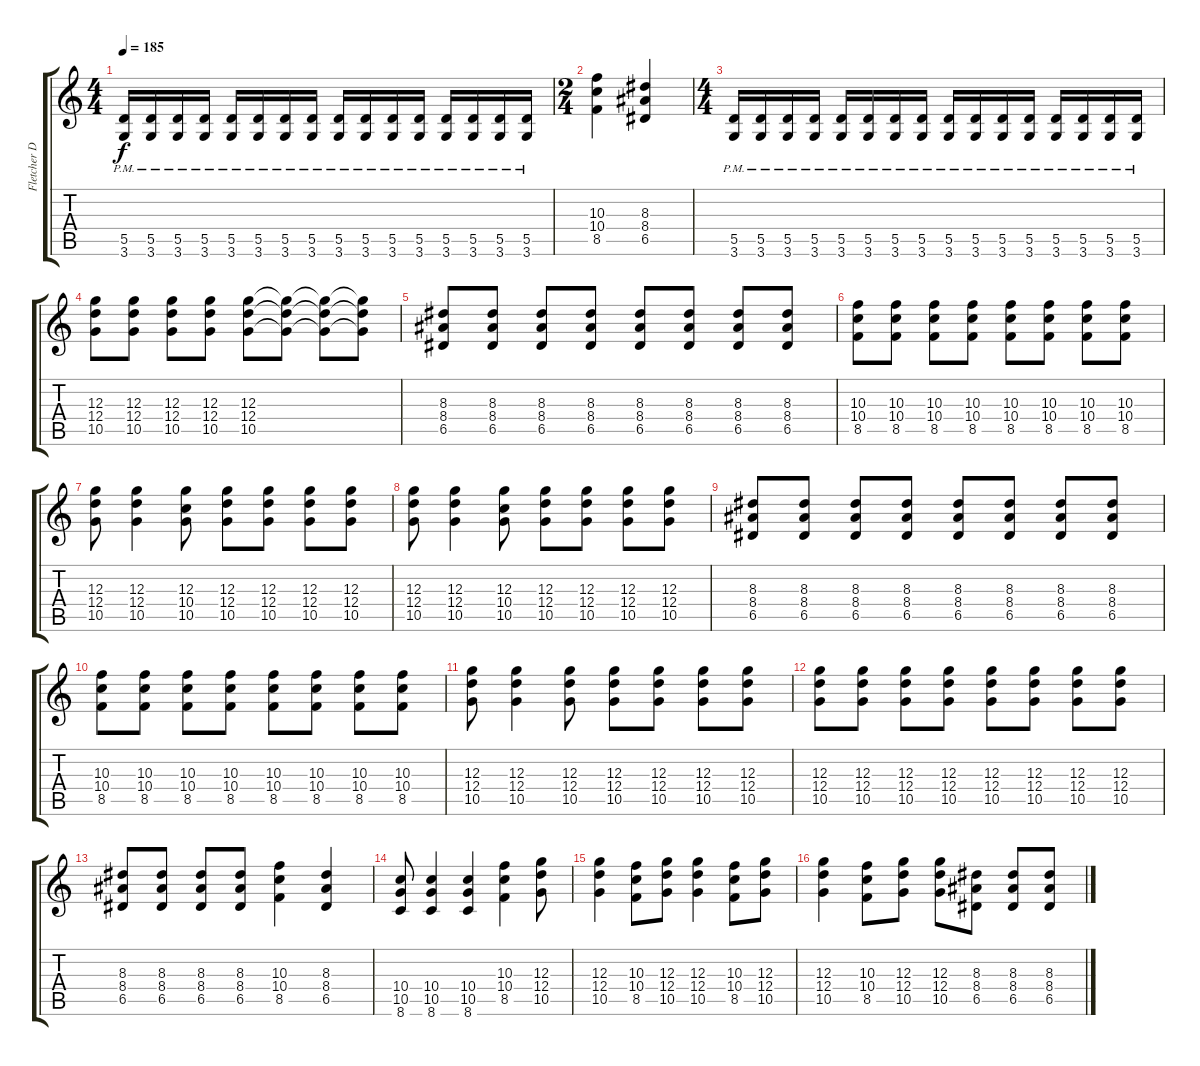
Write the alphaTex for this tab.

\track ("Fletcher Dragge" "Fletcher D") {instrument distortionguitar}
\staff {score tabs}
\tuning (E4 B3 G3 D3 A2 E2) {hide}
\ts (4 4)
\tempo 185
\clef g2
\ks c
(5.5{pm} 3.6).16{dy f} (5.5{pm} 3.6).16 (5.5{pm} 3.6).16 (5.5{pm} 3.6).16 (5.5{pm} 3.6).16 (5.5{pm} 3.6).16 (5.5{pm} 3.6).16 (5.5{pm} 3.6).16 (5.5 3.6{pm}).16 (5.5 3.6{pm}).16 (5.5 3.6{pm}).16 (5.5 3.6{pm}).16 (5.5 3.6{pm}).16 (5.5 3.6{pm}).16 (5.5 3.6{pm}).16 (5.5 3.6{pm}).16 |
\ts (2 4)
(10.3 10.4 8.5).4 (8.3 8.4 6.5).4 |
\ts (4 4)
(5.5{pm} 3.6).16 (5.5{pm} 3.6).16 (5.5{pm} 3.6).16 (5.5{pm} 3.6).16 (5.5{pm} 3.6).16 (5.5{pm} 3.6).16 (5.5{pm} 3.6).16 (5.5{pm} 3.6).16 (5.5 3.6{pm}).16 (5.5 3.6{pm}).16 (5.5 3.6{pm}).16 (5.5 3.6{pm}).16 (5.5 3.6{pm}).16 (5.5 3.6{pm}).16 (5.5 3.6{pm}).16 (5.5 3.6{pm}).16 |
(12.3 12.4 10.5).8 (12.3 12.4 10.5).8 (12.3 12.4 10.5).8 (12.3 12.4 10.5).8 (12.3 12.4 10.5).8 (12.3{t} 12.4{t} 10.5{t}).8 (12.3{t} 12.4{t} 10.5{t}).8 (12.3{t} 12.4{t} 10.5{t}).8 |
(8.3 8.4 6.5).8 (8.3 8.4 6.5).8 (8.3 8.4 6.5).8 (8.3 8.4 6.5).8 (8.3 8.4 6.5).8 (8.3 8.4 6.5).8 (8.3 8.4 6.5).8 (8.3 8.4 6.5).8 |
(10.3 10.4 8.5).8 (10.3 10.4 8.5).8 (10.3 10.4 8.5).8 (10.3 10.4 8.5).8 (10.3 10.4 8.5).8 (10.3 10.4 8.5).8 (10.3 10.4 8.5).8 (10.3 10.4 8.5).8 |
(12.3 12.4 10.5).8 (12.3 12.4 10.5).4 (12.3 10.4 10.5).8 (12.3 12.4 10.5).8 (12.3 12.4 10.5).8 (12.3 12.4 10.5).8 (12.3 12.4 10.5).8 |
(12.3 12.4 10.5).8 (12.3 12.4 10.5).4 (12.3 10.4 10.5).8 (12.3 12.4 10.5).8 (12.3 12.4 10.5).8 (12.3 12.4 10.5).8 (12.3 12.4 10.5).8 |
(8.3 8.4 6.5).8 (8.3 8.4 6.5).8 (8.3 8.4 6.5).8 (8.3 8.4 6.5).8 (8.3 8.4 6.5).8 (8.3 8.4 6.5).8 (8.3 8.4 6.5).8 (8.3 8.4 6.5).8 |
(10.3 10.4 8.5).8 (10.3 10.4 8.5).8 (10.3 10.4 8.5).8 (10.3 10.4 8.5).8 (10.3 10.4 8.5).8 (10.3 10.4 8.5).8 (10.3 10.4 8.5).8 (10.3 10.4 8.5).8 |
(12.3 12.4 10.5).8 (12.3 12.4 10.5).4 (12.3 12.4 10.5).8 (12.3 12.4 10.5).8 (12.3 12.4 10.5).8 (12.3 12.4 10.5).8 (12.3 12.4 10.5).8 |
(12.3 12.4 10.5).8 (12.3 12.4 10.5).8 (12.3 12.4 10.5).8 (12.3 12.4 10.5).8 (12.3 12.4 10.5).8 (12.3 12.4 10.5).8 (12.3 12.4 10.5).8 (12.3 12.4 10.5).8 |
(8.3 8.4 6.5).8 (8.3 8.4 6.5).8 (8.3 8.4 6.5).8 (8.3 8.4 6.5).8 (10.3 10.4 8.5).4 (8.3 8.4 6.5).4 |
(10.4 10.5 8.6).8 (10.4 10.5 8.6).4 (10.4 10.5 8.6).4 (10.3 10.4 8.5).4 (12.3 12.4 10.5).8 |
(12.3 12.4 10.5).4 (10.3 10.4 8.5).8 (12.3 12.4 10.5).8 (12.3 12.4 10.5).4 (10.3 10.4 8.5).8 (12.3 12.4 10.5).8 |
(12.3 12.4 10.5).4 (10.3 10.4 8.5).8 (12.3 12.4 10.5).8 (12.3 12.4 10.5).8 (8.3 8.4 6.5).8 (8.3 8.4 6.5).8 (8.3 8.4 6.5).8
